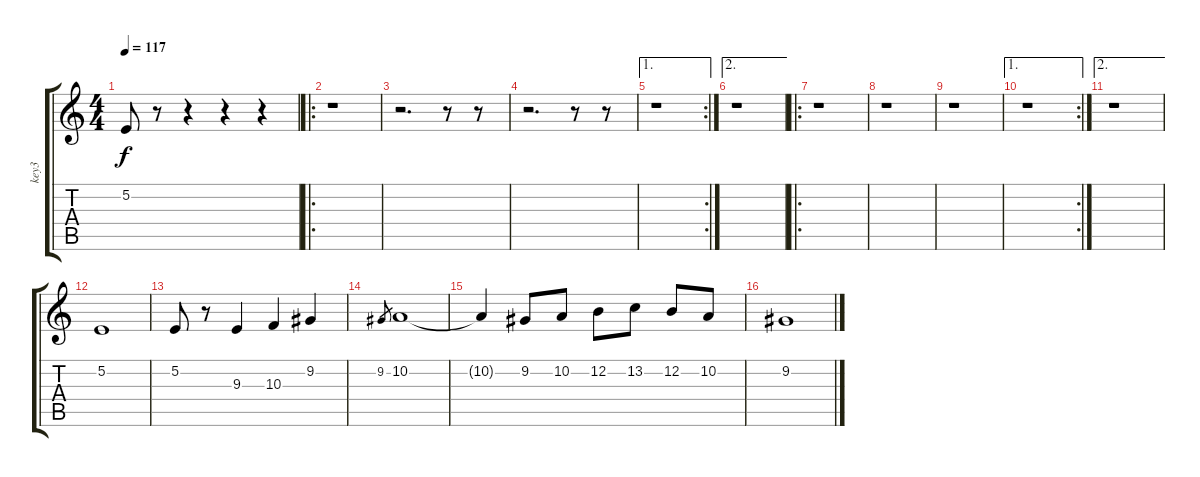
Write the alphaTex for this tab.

\track ("key3" "key3") {instrument panflute}
\staff {score tabs}
\tuning (E4 B3 G3 D3 A2 E2) {hide}
\ts (4 4)
\tempo 117
\clef g2
\ks c
5.2.8{dy f} r.8 r.4 r.4 r.4 |
\ro
r.1{volume 13 instrument synthstrings1} |
r.2{d} r.8 r.8 |
r.2{d} r.8 r.8 |
\ae 1
\rc 2
r.1 |
\ae 2
r.1 |
\ro
r.1 |
r.1 |
r.1 |
\ae 1
\rc 2
r.1 |
\ae 2
r.1 |
5.2.1 |
5.2.8 r.8 9.3.4 10.3.4 9.2.4 |
9.2.8{gr} 10.2.1 |
10.2{t}.4 9.2.8 10.2.8 12.2.8 13.2.8 12.2.8 10.2.8 |
9.2.1
